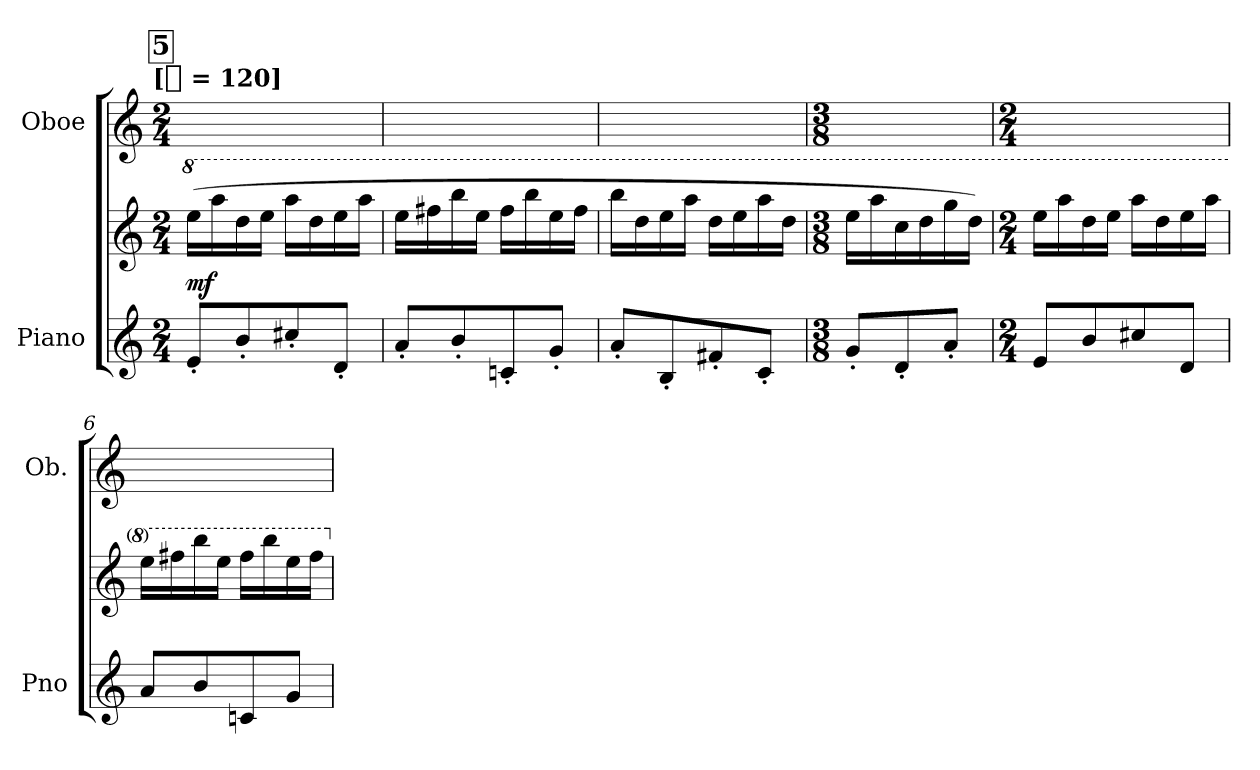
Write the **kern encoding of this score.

**kern	**kern	**dynam	**kern
*part2	*part2	*part2	*part1
*staff3	*staff2	*staff2/3	*staff1
*I"Piano	*	*	*I"Oboe
*I'Pno	*	*	*I'Ob.
*clefG2	*clefG2	*	*clefG2
*k[]	*k[]	*	*k[]
*C:	*C:	*	*C:
!!LO:TX:omd:t=[[quarter] = 120]
*M2/4	*M2/4	*	*M2/4
*MM120	*MM120	*	*MM120
*	*8va	*	*
!!LO:REH:place=s1:t=5
=1	=1	=1	=1
8e'L	(16eeeLL	mf	4ryy
.	16aaa	.	.
8b'	16ddd	.	.
.	16eeeJJ	.	.
8cc#X'	16aaaLL	.	8ryy
.	16ddd	.	.
8d'J	16eee	.	8ryy
.	16aaaJJ	.	.
=2	=2	=2	=2
8a'L	16eeeLL	.	4ryy
.	16fff#X	.	.
8b'	16bbb	.	.
.	16eeeJJ	.	.
8cn'	16fff#LL	.	8ryy
.	16bbb	.	.
8g'J	16eee	.	8ryy
.	16fff#JJ	.	.
=3	=3	=3	=3
8a'L	16bbbLL	.	4ryy
.	16ddd	.	.
8B'	16eee	.	.
.	16aaaJJ	.	.
8f#X'	16dddLL	.	8ryy
.	16eee	.	.
8c'J	16aaa	.	8ryy
.	16dddJJ	.	.
=4	=4	=4	=4
*M3/8	*M3/8	*	*M3/8
8g'L	16eeeLL	.	8ryy
.	16aaa	.	.
8d'	16ccc	.	16ryy
.	16ddd	.	16ryy
8a'J	16ggg	.	8ryy
.	16dddJJ)	.	.
=5	=5	=5	=5
*M2/4	*M2/4	*	*M2/4
8eL	16eeeiLL	.	4ryy
.	16aaa	.	.
8b	16ddd	.	.
.	16eeeJJ	.	.
8cc#X	16aaaLL	.	8ryy
.	16ddd	.	.
8dJ	16eee	.	8ryy
.	16aaaJJ	.	.
=6	=6	=6	=6
8aL	16eeeLL	.	4ryy
.	16fff#X	.	.
8b	16bbb	.	.
.	16eeeJJ	.	.
8cn	16fff#LL	.	8ryy
.	16bbb	.	.
8gJ	16eee	.	8ryy
.	16fff#JJ	.	.
*	*X8va	*	*
=	=	=	=
*-	*-	*-	*-
